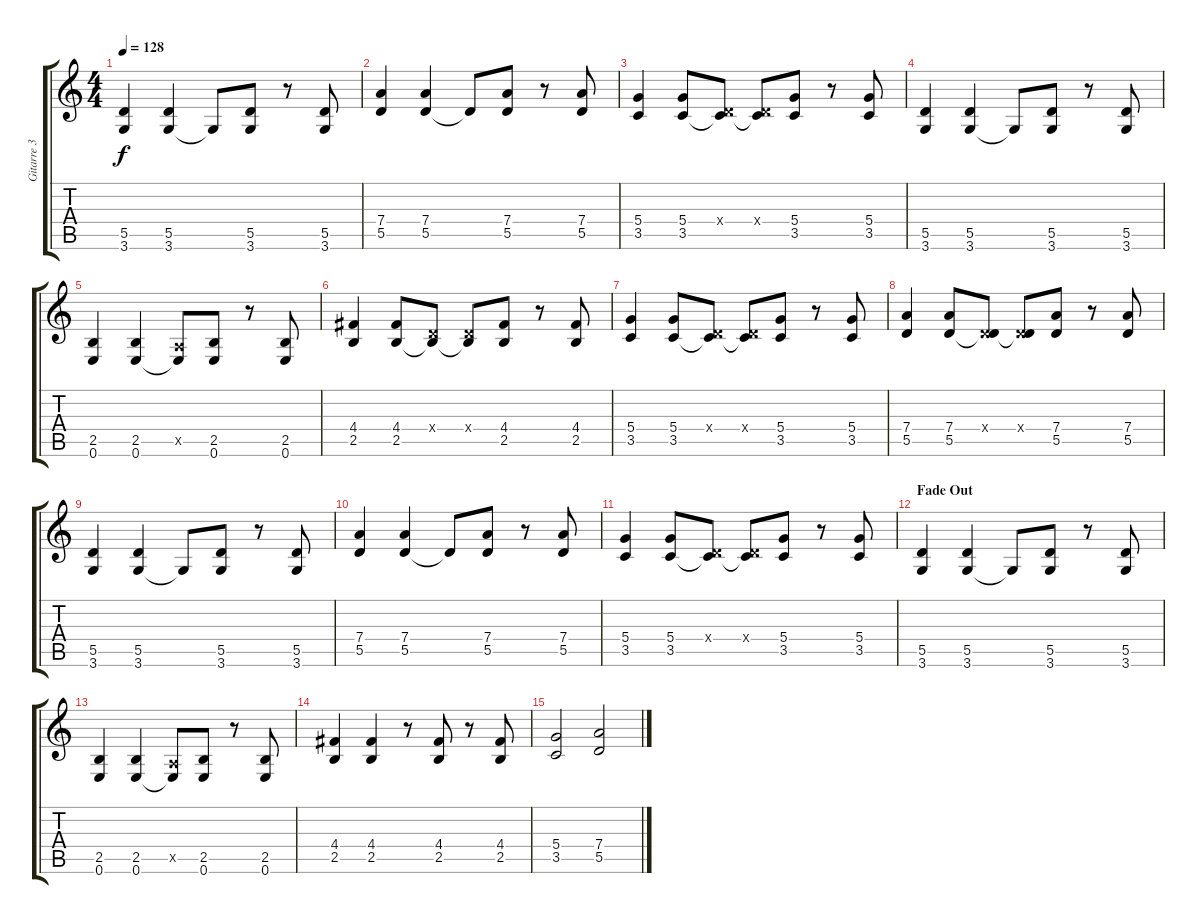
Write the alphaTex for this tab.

\track ("Gitarre 3" "Gitarre 3") {instrument overdrivenguitar}
\staff {score tabs}
\tuning (E4 B3 G3 D3 A2 E2) {hide}
\ts (4 4)
\tempo 128
\clef g2
\ks c
(5.5 3.6).4{dy f volume 12 instrument overdrivenguitar} (5.5 3.6).4 3.6{t}.8 (5.5 3.6).8 r.8 (5.5 3.6).8 |
(7.4 5.5).4 (7.4 5.5).4 5.5{t}.8 (7.4 5.5).8 r.8 (7.4 5.5).8 |
(5.4 3.5).4 (5.4 3.5).8 (0.4{x} 3.5{t}).8 (0.4{x} 3.5{t}).8 (5.4 3.5).8 r.8 (5.4 3.5).8 |
(5.5 3.6).4{volume 12 instrument overdrivenguitar} (5.5 3.6).4 3.6{t}.8 (5.5 3.6).8 r.8 (5.5 3.6).8 |
(2.5 0.6).4 (2.5 0.6).4 (0.5{x} 0.6{t}).8 (2.5 0.6).8 r.8 (2.5 0.6).8 |
(4.4 2.5).4 (4.4 2.5).8 (0.4{x} 2.5{t}).8 (0.4{x} 2.5{t}).8 (4.4 2.5).8 r.8 (4.4 2.5).8 |
(5.4 3.5).4 (5.4 3.5).8 (0.4{x} 3.5{t}).8 (0.4{x} 3.5{t}).8 (5.4 3.5).8 r.8 (5.4 3.5).8 |
(7.4 5.5).4 (7.4 5.5).8 (0.4{x} 5.5{t}).8 (0.4{x} 5.5{t}).8 (7.4 5.5).8 r.8 (7.4 5.5).8 |
(5.5 3.6).4{volume 12 instrument overdrivenguitar} (5.5 3.6).4 3.6{t}.8 (5.5 3.6).8 r.8 (5.5 3.6).8 |
(7.4 5.5).4 (7.4 5.5).4 5.5{t}.8 (7.4 5.5).8 r.8 (7.4 5.5).8 |
(5.4 3.5).4 (5.4 3.5).8 (0.4{x} 3.5{t}).8 (0.4{x} 3.5{t}).8 (5.4 3.5).8 r.8 (5.4 3.5).8 |
\section ("" "Fade Out")
(5.5 3.6).4{volume 12 instrument overdrivenguitar} (5.5 3.6).4 3.6{t}.8 (5.5 3.6).8 r.8 (5.5 3.6).8 |
(2.5 0.6).4 (2.5 0.6).4 (0.5{x} 0.6{t}).8 (2.5 0.6).8 r.8 (2.5 0.6).8 |
(4.4 2.5).4 (4.4 2.5).4 r.8 (4.4 2.5).8 r.8 (4.4 2.5).8 |
(5.4 3.5).2 (7.4 5.5).2
